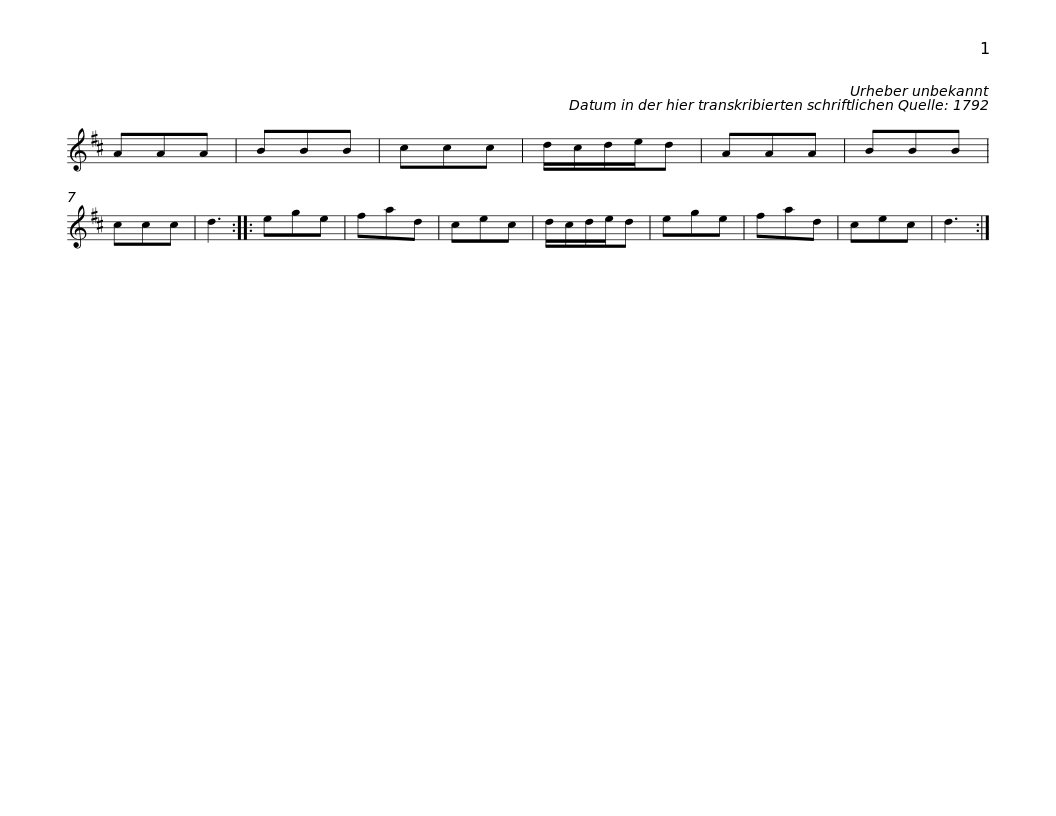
X:1
L:1/8
M:none
I:linebreak $
K:D
V:1 treble
V:1
 AAA | BBB | ccc | d/c/d/e/d | AAA | %5
 BBB | ccc | d3 :: ege | fad | %10
 cec | d/c/d/e/d | ege |$ fad | cec | %15
 d3 :| %16
